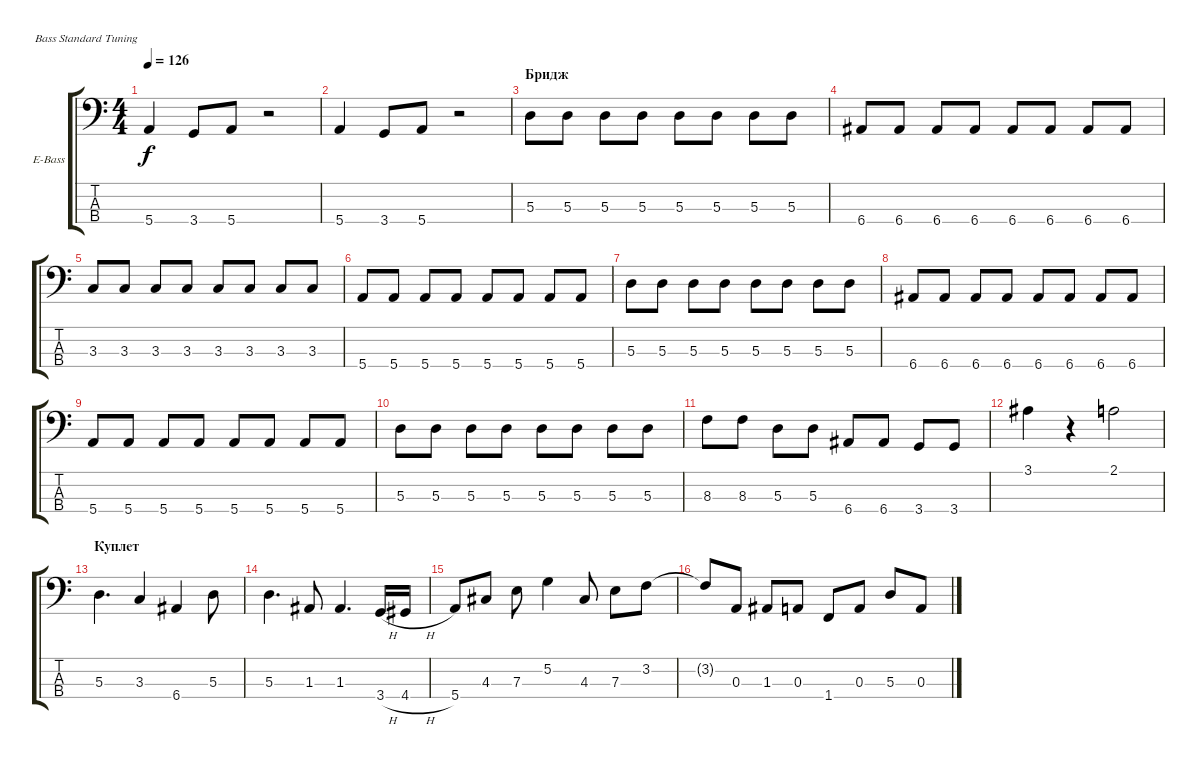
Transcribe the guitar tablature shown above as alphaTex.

\bracketExtendMode groupsimilarinstruments
\firstSystemTrackNameOrientation horizontal
\otherSystemsTrackNameOrientation horizontal
\track ("Виталий Дубинин" "E-Bass") {instrument electricbassfinger}
\staff {score tabs}
\tuning (G2 D2 A1 E1)
\ts (4 4)
\tempo 126
\clef f4
\ks c
5.4.4{dy f} 3.4.8 5.4.8 r.2 |
5.4.4 3.4.8 5.4.8 r.2 |
\section ("" "Бридж")
5.3.8 5.3.8 5.3.8 5.3.8 5.3.8 5.3.8 5.3.8 5.3.8 |
6.4.8 6.4.8 6.4.8 6.4.8 6.4.8 6.4.8 6.4.8 6.4.8 |
3.3.8 3.3.8 3.3.8 3.3.8 3.3.8 3.3.8 3.3.8 3.3.8 |
5.4.8 5.4.8 5.4.8 5.4.8 5.4.8 5.4.8 5.4.8 5.4.8 |
5.3.8 5.3.8 5.3.8 5.3.8 5.3.8 5.3.8 5.3.8 5.3.8 |
6.4.8 6.4.8 6.4.8 6.4.8 6.4.8 6.4.8 6.4.8 6.4.8 |
5.4.8 5.4.8 5.4.8 5.4.8 5.4.8 5.4.8 5.4.8 5.4.8 |
5.3.8 5.3.8 5.3.8 5.3.8 5.3.8 5.3.8 5.3.8 5.3.8 |
8.3.8 8.3.8 5.3.8 5.3.8 6.4.8 6.4.8 3.4.8 3.4.8 |
3.1.4 r.4 2.1.2 |
\section ("" "Куплет")
5.3.4{d} 3.3.4 6.4.4 5.3.8 |
5.3.4{d} 1.3.8 1.3.4{d} 3.4{h}.16 4.4{h}.16 |
5.4.8 4.3.8 7.3.8 5.2.4 4.3.8 7.3.8 3.2.8 |
3.2{t}.8 0.3.8 1.3.8 0.3.8 1.4.8 0.3.8 5.3.8 0.3.8
